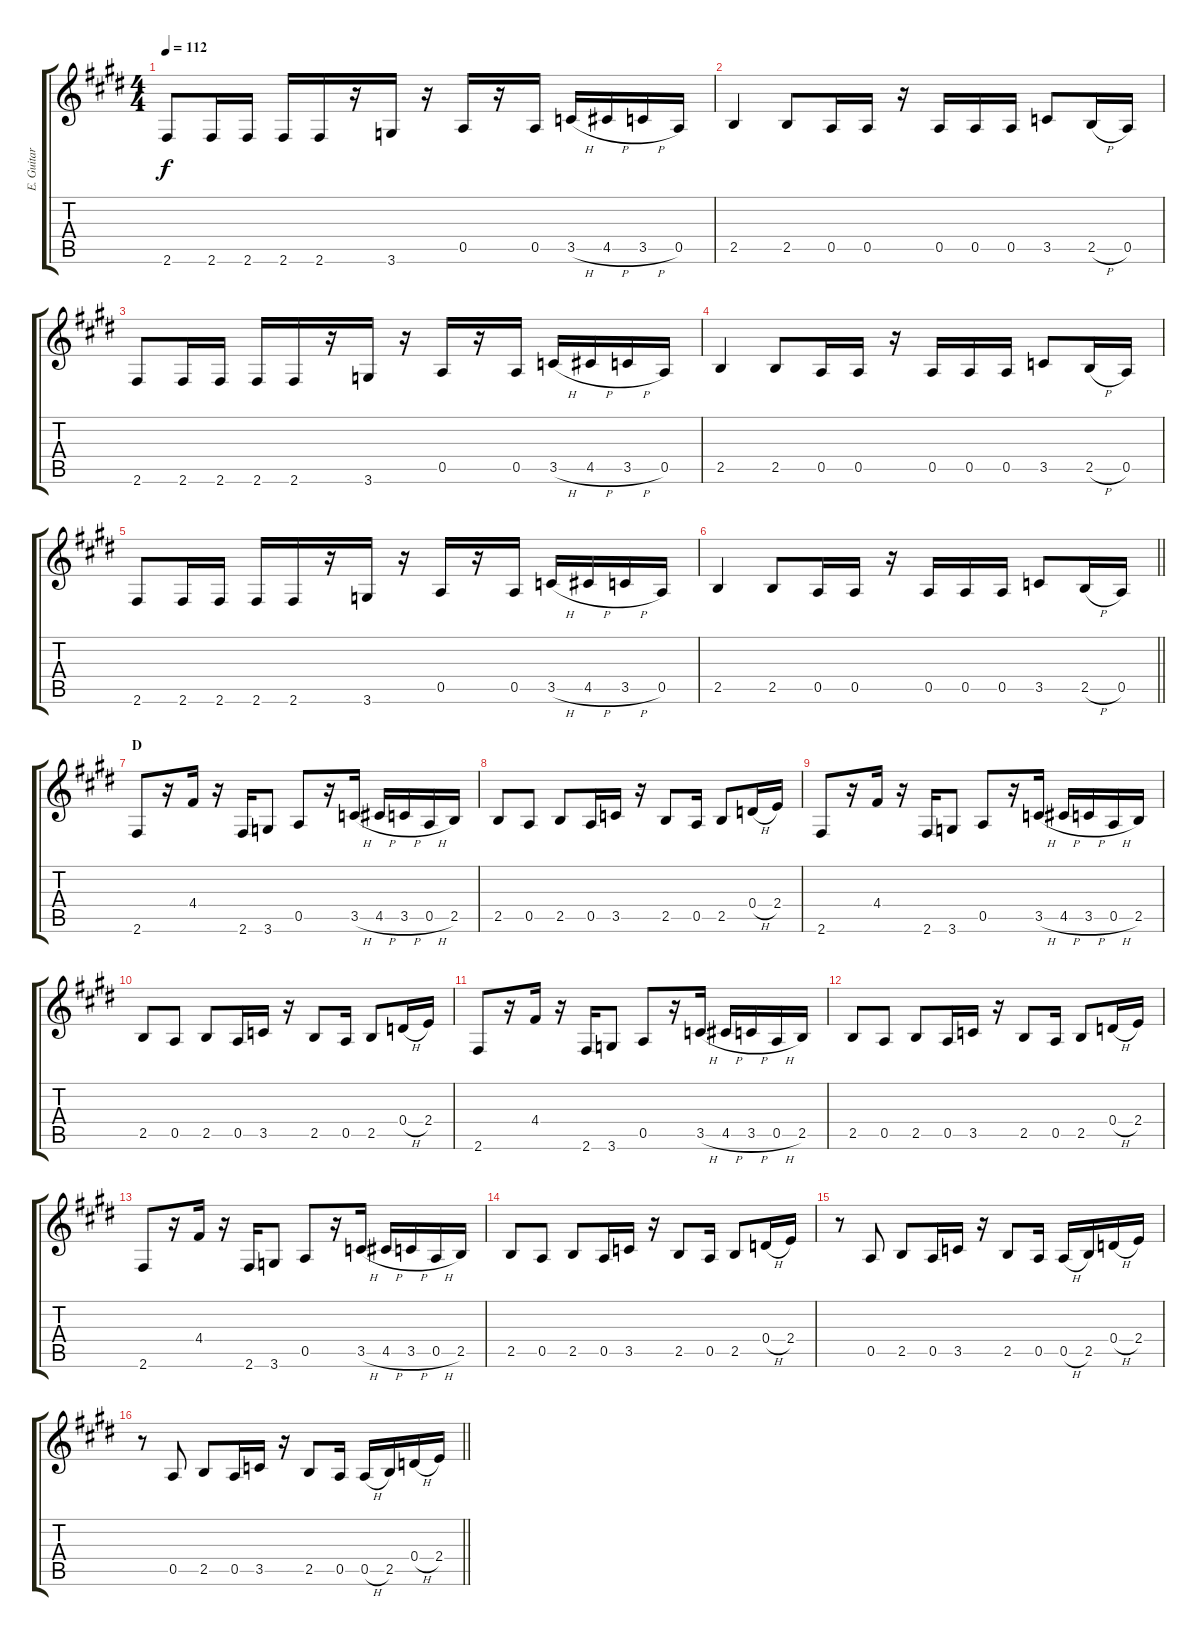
\track ("E. Guitar I" "E. Guitar ") {instrument overdrivenguitar}
\staff {score tabs}
\tuning (E4 B3 G3 D3 A2 E2) {hide}
\ts (4 4)
\tempo 112
\clef g2
\ks e
2.6.8{dy f} 2.6.16 2.6.16 2.6.16 2.6.16 r.16 3.6.16 r.16 0.5.16 r.16 0.5.16 3.5{h}.16 4.5{h}.16 3.5{h}.16 0.5.16 |
2.5.4 2.5.8 0.5.16 0.5.16 r.16 0.5.16 0.5.16 0.5.16 3.5.8 2.5{h}.16 0.5.16 |
2.6.8 2.6.16 2.6.16 2.6.16 2.6.16 r.16 3.6.16 r.16 0.5.16 r.16 0.5.16 3.5{h}.16 4.5{h}.16 3.5{h}.16 0.5.16 |
2.5.4 2.5.8 0.5.16 0.5.16 r.16 0.5.16 0.5.16 0.5.16 3.5.8 2.5{h}.16 0.5.16 |
2.6.8 2.6.16 2.6.16 2.6.16 2.6.16 r.16 3.6.16 r.16 0.5.16 r.16 0.5.16 3.5{h}.16 4.5{h}.16 3.5{h}.16 0.5.16 |
\barLineRight lightlight
2.5.4 2.5.8 0.5.16 0.5.16 r.16 0.5.16 0.5.16 0.5.16 3.5.8 2.5{h}.16 0.5.16 |
\section ("" "D")
2.6.8 r.16 4.4.16 r.16 2.6.16 3.6.8 0.5.8 r.16 3.5{h}.16 4.5{h}.16 3.5{h}.16 0.5{h}.16 2.5.16 |
2.5.8 0.5.8 2.5.8 0.5.16 3.5.16 r.16 2.5.8 0.5.16 2.5.8 0.4{h}.16 2.4.16 |
2.6.8 r.16 4.4.16 r.16 2.6.16 3.6.8 0.5.8 r.16 3.5{h}.16 4.5{h}.16 3.5{h}.16 0.5{h}.16 2.5.16 |
2.5.8 0.5.8 2.5.8 0.5.16 3.5.16 r.16 2.5.8 0.5.16 2.5.8 0.4{h}.16 2.4.16 |
2.6.8 r.16 4.4.16 r.16 2.6.16 3.6.8 0.5.8 r.16 3.5{h}.16 4.5{h}.16 3.5{h}.16 0.5{h}.16 2.5.16 |
2.5.8 0.5.8 2.5.8 0.5.16 3.5.16 r.16 2.5.8 0.5.16 2.5.8 0.4{h}.16 2.4.16 |
2.6.8 r.16 4.4.16 r.16 2.6.16 3.6.8 0.5.8 r.16 3.5{h}.16 4.5{h}.16 3.5{h}.16 0.5{h}.16 2.5.16 |
2.5.8 0.5.8 2.5.8 0.5.16 3.5.16 r.16 2.5.8 0.5.16 2.5.8 0.4{h}.16 2.4.16 |
r.8 0.5.8 2.5.8 0.5.16 3.5.16 r.16 2.5.8 0.5.16 0.5{h}.16 2.5.16 0.4{h}.16 2.4.16 |
\barLineRight lightlight
r.8 0.5.8 2.5.8 0.5.16 3.5.16 r.16 2.5.8 0.5.16 0.5{h}.16 2.5.16 0.4{h}.16 2.4.16
